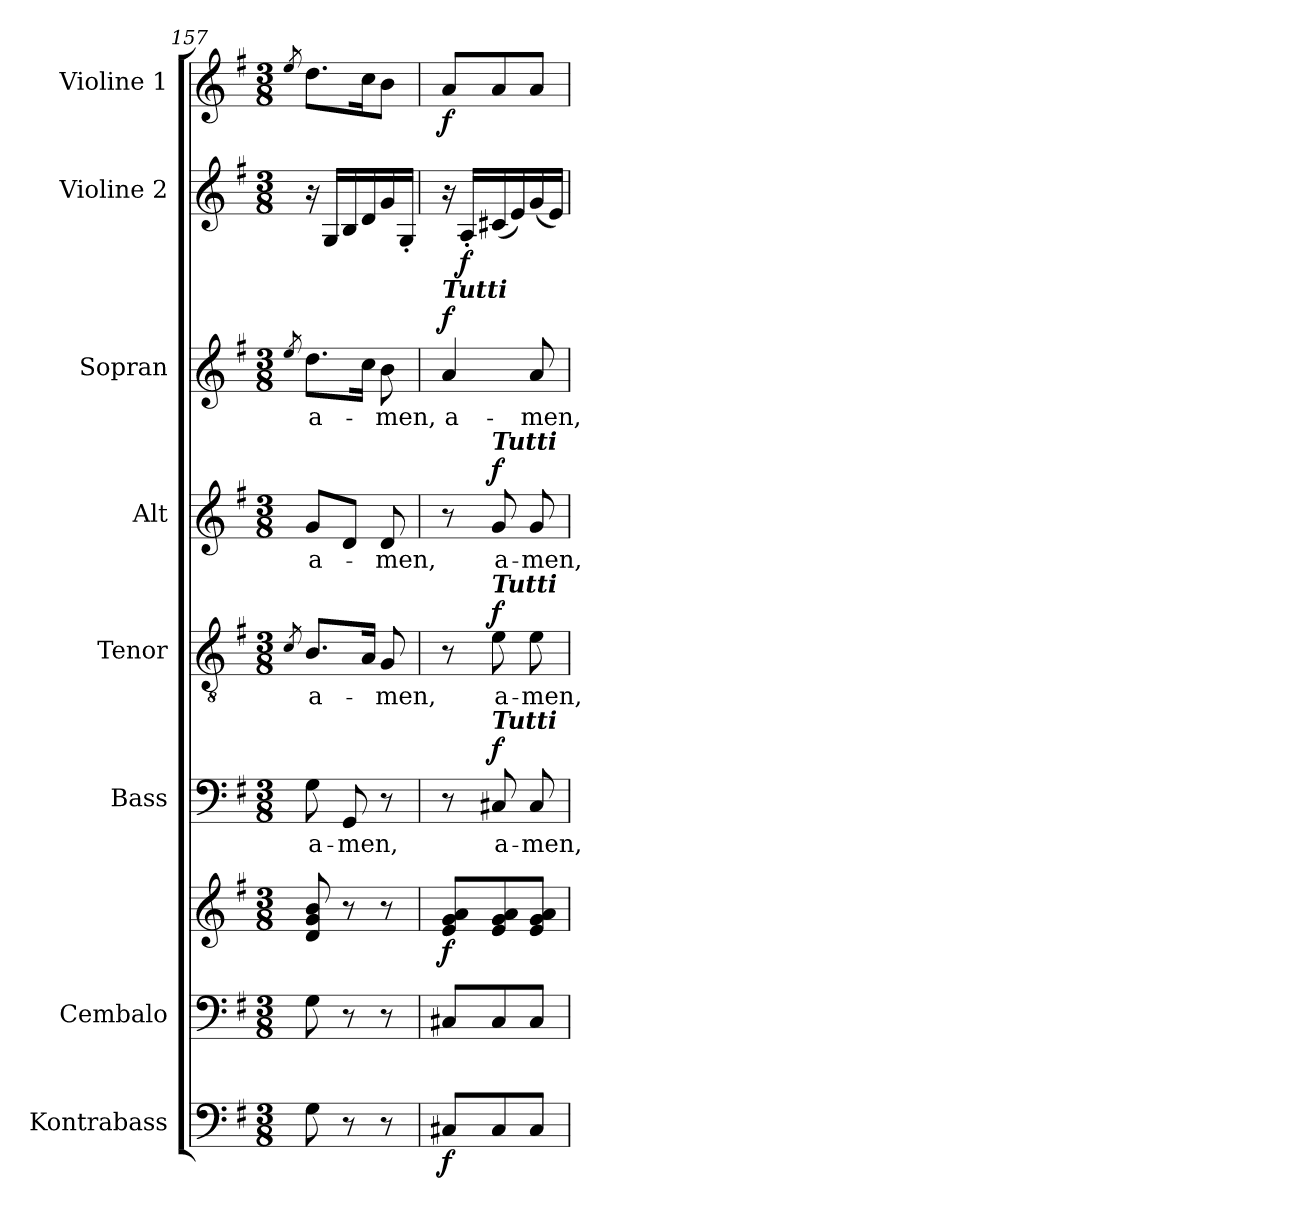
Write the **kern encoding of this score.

**kern	**dynam	**kern	**kern	**dynam	**kern	**text	**dynam	**kern	**text	**dynam	**kern	**text	**dynam	**kern	**text	**dynam	**kern	**dynam	**kern	**dynam
*part8	*part8	*part7	*part7	*part7	*part6	*part6	*part6	*part5	*part5	*part5	*part4	*part4	*part4	*part3	*part3	*part3	*part2	*part2	*part1	*part1
*staff9	*staff9	*staff8	*staff7	*staff7/8	*staff6	*staff6	*staff6	*staff5	*staff5	*staff5	*staff4	*staff4	*staff4	*staff3	*staff3	*staff3	*staff2	*staff2	*staff1	*staff1
*I"Kontrabass	*	*I"Cembalo	*	*	*I"Bass	*	*	*I"Tenor	*	*	*I"Alt	*	*	*I"Sopran	*	*	*I"Violine 2	*	*I"Violine 1	*
*I'Kb.	*	*I'Cemb.	*	*	*I'B.	*	*	*I'T.	*	*	*I'A.	*	*	*I'S.	*	*	*I'Vl. 2	*	*I'Vl. 1	*
!!LO:PB:g=z
*clefF4	*	*clefF4	*clefG2	*	*clefF4	*	*	*clefGv2	*	*	*clefG2	*	*	*clefG2	*	*	*clefG2	*	*clefG2	*
*ITrd7c12	*	*	*	*	*	*	*	*	*	*	*	*	*	*	*	*	*	*	*	*
*k[f#]	*	*k[f#]	*k[f#]	*	*k[f#]	*	*	*k[f#]	*	*	*k[f#]	*	*	*k[f#]	*	*	*k[f#]	*	*k[f#]	*
*G:	*	*G:	*G:	*	*G:	*	*	*G:	*	*	*G:	*	*	*G:	*	*	*G:	*	*G:	*
*M3/8	*	*M3/8	*M3/8	*	*M3/8	*	*	*M3/8	*	*	*M3/8	*	*	*M3/8	*	*	*M3/8	*	*M3/8	*
=157	=157	=157	=157	=157	=157	=157	=157	=157	=157	=157	=157	=157	=157	=157	=157	=157	=157	=157	=157	=157
.	.	.	.	.	.	.	.	8qc/	.	.	.	.	.	8qee/	.	.	.	.	8qee/	.
!	!	!	!	!	!	!LO:LY:b	!	!	!LO:LY:b	!	!	!LO:LY:b	!	!	!LO:LY:b	!	!	!	!	!
8GG\	.	8G\	8d/ 8g/ 8b/	.	8G\	a-	.	8.B/L	a-	.	8g/L	a-	.	8.dd\L	a-	.	16r	.	8.dd\L	.
.	.	.	.	.	.	.	.	.	.	.	.	.	.	.	.	.	16G/LL	.	.	.
!	!	!	!	!	!	!LO:LY:b	!	!	!	!	!	!	!	!	!	!	!	!	!	!
8r	.	8r	8r	.	8GG/	-men,	.	.	.	.	8d/J	.	.	.	.	.	16B/	.	.	.
.	.	.	.	.	.	.	.	16A/Jk	.	.	.	.	.	16cc\Jk	.	.	16d/	.	16cc\k	.
!	!	!	!	!	!	!	!	!	!LO:LY:b	!	!	!LO:LY:b	!	!	!LO:LY:b	!	!	!	!	!
8r	.	8r	8r	.	8r	.	.	8G/	-men,	.	8d/	-men,	.	8b\	-men,	.	16g/	.	8b\J	.
.	.	.	.	.	.	.	.	.	.	.	.	.	.	.	.	.	16G'</JJ	.	.	.
=158	=158	=158	=158	=158	=158	=158	=158	=158	=158	=158	=158	=158	=158	=158	=158	=158	=158	=158	=158	=158
!	!	!	!	!	!	!	!	!	!	!	!	!	!	!LO:TX:a:Bi:t=Tutti	!	!	!	!	!	!
!	!LO:DY:b	!	!	!LO:DY:b	!	!	!	!	!	!	!	!	!	!	!LO:LY:b	!LO:DY:a	!	!	!	!LO:DY:b
8CC#X/L	f	8C#X/L	8e/ 8g/ 8a/L	f	8r	.	.	8r	.	.	8r	.	.	4a/	a-	f	16r	.	8a/L	f
!	!	!	!	!	!	!	!	!	!	!	!	!	!	!	!	!	!	!LO:DY:b	!	!
.	.	.	.	.	.	.	.	.	.	.	.	.	.	.	.	.	16A'</LL	f	.	.
!	!	!	!	!	!	!	!	!	!	!	!LO:TX:a:Bi:t=Tutti	!	!	!	!	!	!	!	!	!
!	!	!	!	!	!	!	!	!LO:TX:a:Bi:t=Tutti	!	!	!	!	!	!	!	!	!	!	!	!
!	!	!	!	!	!LO:TX:a:Bi:t=Tutti	!	!	!	!	!	!	!	!	!	!	!	!	!	!	!
!	!	!	!	!	!	!LO:LY:b	!LO:DY:a	!	!LO:LY:b	!LO:DY:a	!	!LO:LY:b	!LO:DY:a	!	!	!	!	!	!	!
8CC#/	.	8C#/	8e/ 8g/ 8a/	.	8C#X/	a-	f	8e\	a-	f	8g/	a-	f	.	.	.	(<16c#X/	.	8a/	.
.	.	.	.	.	.	.	.	.	.	.	.	.	.	.	.	.	16e/)	.	.	.
!	!	!	!	!	!	!LO:LY:b	!	!	!LO:LY:b	!	!	!LO:LY:b	!	!	!LO:LY:b	!	!	!	!	!
8CC#/J	.	8C#/J	8e/ 8g/ 8a/J	.	8C#/	-men,	.	8e\	-men,	.	8g/	-men,	.	8a/	-men,	.	(<16g/	.	8a/J	.
.	.	.	.	.	.	.	.	.	.	.	.	.	.	.	.	.	16e/JJ)	.	.	.
=	=	=	=	=	=	=	=	=	=	=	=	=	=	=	=	=	=	=	=	=
*-	*-	*-	*-	*-	*-	*-	*-	*-	*-	*-	*-	*-	*-	*-	*-	*-	*-	*-	*-	*-
